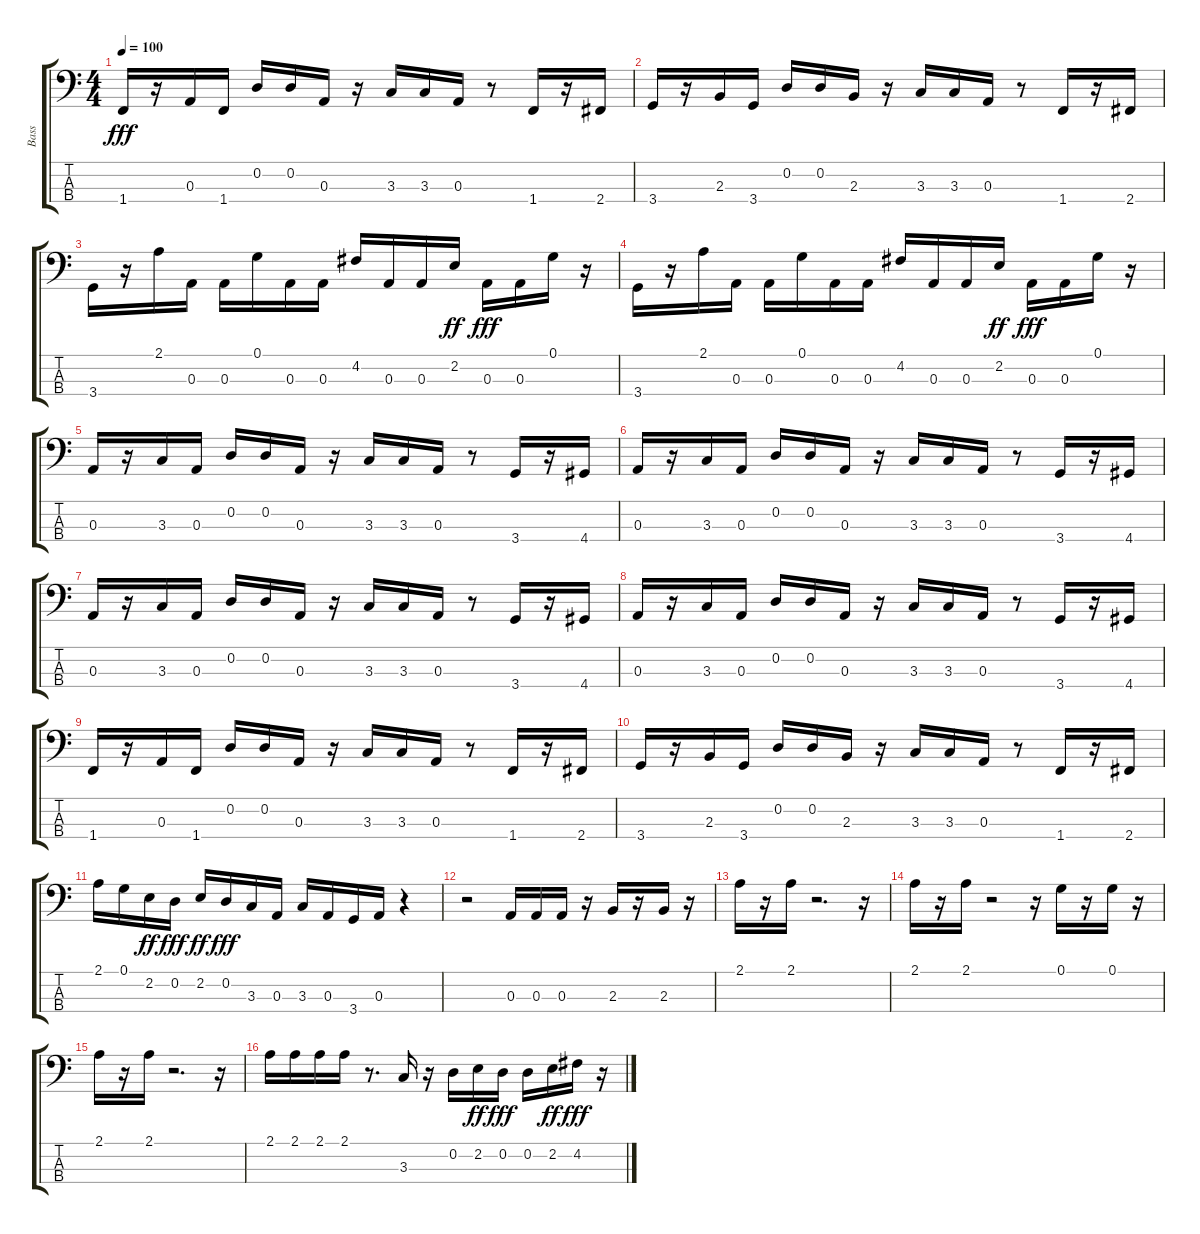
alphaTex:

\track ("Bass" "Bass") {instrument electricbassfinger}
\staff {score tabs}
\tuning (G2 D2 A1 E1) {hide}
\ts (4 4)
\tempo 100
\clef f4
\ks c
1.4.16{dy fff} r.16 0.3.16 1.4.16 0.2.16 0.2.16 0.3.16 r.16 3.3.16 3.3.16 0.3.16 r.8 1.4.16 r.16 2.4.16 |
3.4.16 r.16 2.3.16 3.4.16 0.2.16 0.2.16 2.3.16 r.16 3.3.16 3.3.16 0.3.16 r.8 1.4.16 r.16 2.4.16 |
3.4.16 r.16 2.1.16 0.3.16 0.3.16 0.1.16 0.3.16 0.3.16 4.2.16 0.3.16 0.3.16 2.2.16{dy ff} 0.3.16{dy fff} 0.3.16 0.1.16 r.16 |
3.4.16 r.16 2.1.16 0.3.16 0.3.16 0.1.16 0.3.16 0.3.16 4.2.16 0.3.16 0.3.16 2.2.16{dy ff} 0.3.16{dy fff} 0.3.16 0.1.16 r.16 |
0.3.16 r.16 3.3.16 0.3.16 0.2.16 0.2.16 0.3.16 r.16 3.3.16 3.3.16 0.3.16 r.8 3.4.16 r.16 4.4.16 |
0.3.16 r.16 3.3.16 0.3.16 0.2.16 0.2.16 0.3.16 r.16 3.3.16 3.3.16 0.3.16 r.8 3.4.16 r.16 4.4.16 |
0.3.16 r.16 3.3.16 0.3.16 0.2.16 0.2.16 0.3.16 r.16 3.3.16 3.3.16 0.3.16 r.8 3.4.16 r.16 4.4.16 |
0.3.16 r.16 3.3.16 0.3.16 0.2.16 0.2.16 0.3.16 r.16 3.3.16 3.3.16 0.3.16 r.8 3.4.16 r.16 4.4.16 |
1.4.16 r.16 0.3.16 1.4.16 0.2.16 0.2.16 0.3.16 r.16 3.3.16 3.3.16 0.3.16 r.8 1.4.16 r.16 2.4.16 |
3.4.16 r.16 2.3.16 3.4.16 0.2.16 0.2.16 2.3.16 r.16 3.3.16 3.3.16 0.3.16 r.8 1.4.16 r.16 2.4.16 |
2.1.16 0.1.16 2.2.16{dy ff} 0.2.16{dy fff} 2.2.16{dy ff} 0.2.16{dy fff} 3.3.16 0.3.16 3.3.16 0.3.16 3.4.16 0.3.16 r.4 |
r.2 0.3.16 0.3.16 0.3.16 r.16 2.3.16 r.16 2.3.16 r.16 |
2.1.16 r.16 2.1.16 r.2{d} r.16{txt ""} |
2.1.16 r.16 2.1.16 r.2 r.16 0.1.16 r.16 0.1.16 r.16 |
2.1.16 r.16 2.1.16 r.2{d} r.16 |
2.1.16 2.1.16 2.1.16 2.1.16 r.8{d} 3.3.16 r.16 0.2.16 2.2.16{dy ff} 0.2.16{dy fff} 0.2.16 2.2.16{dy ff} 4.2.16{dy fff} r.16
